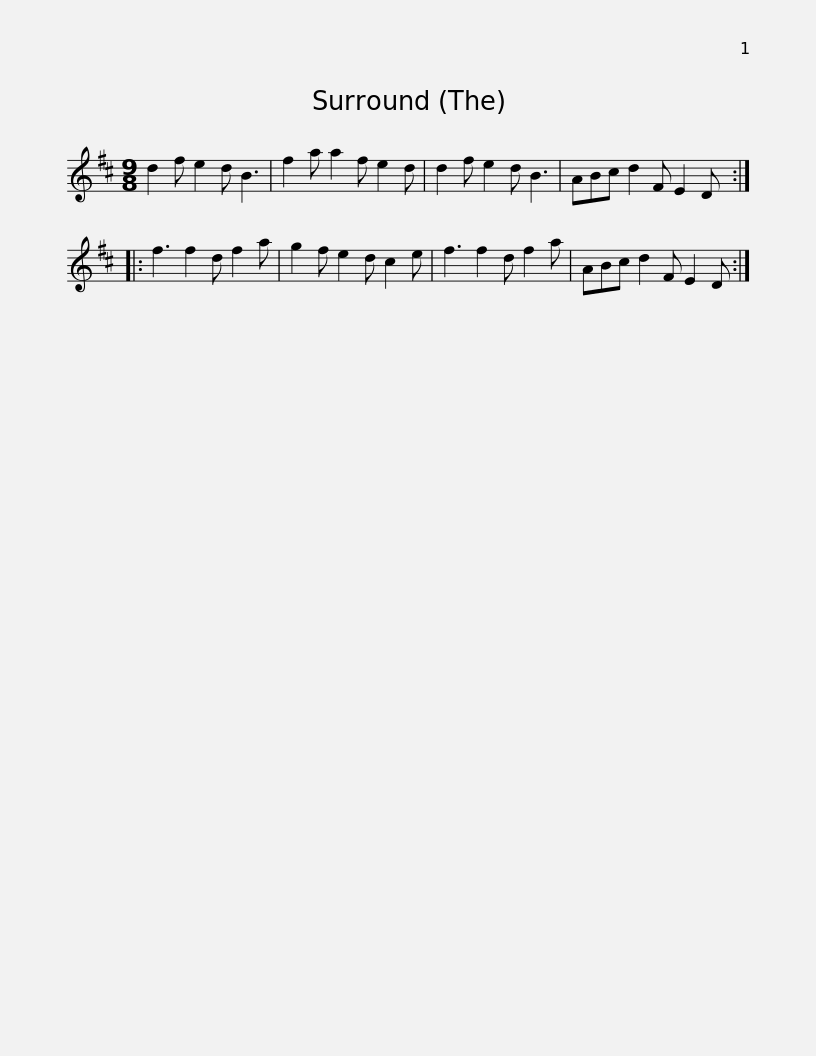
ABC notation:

X:1
L:1/8
M:9/8
I:linebreak $
K:D
V:1 treble
V:1
 d2 f e2 d B3 | f2 a a2 f e2 d | d2 f e2 d B3 | ABc d2 F E2 D :: f3 f2 d f2 a | %5
 g2 f e2 d c2 e |$ f3 f2 d f2 a | ABc d2 F E2 D :| %8
